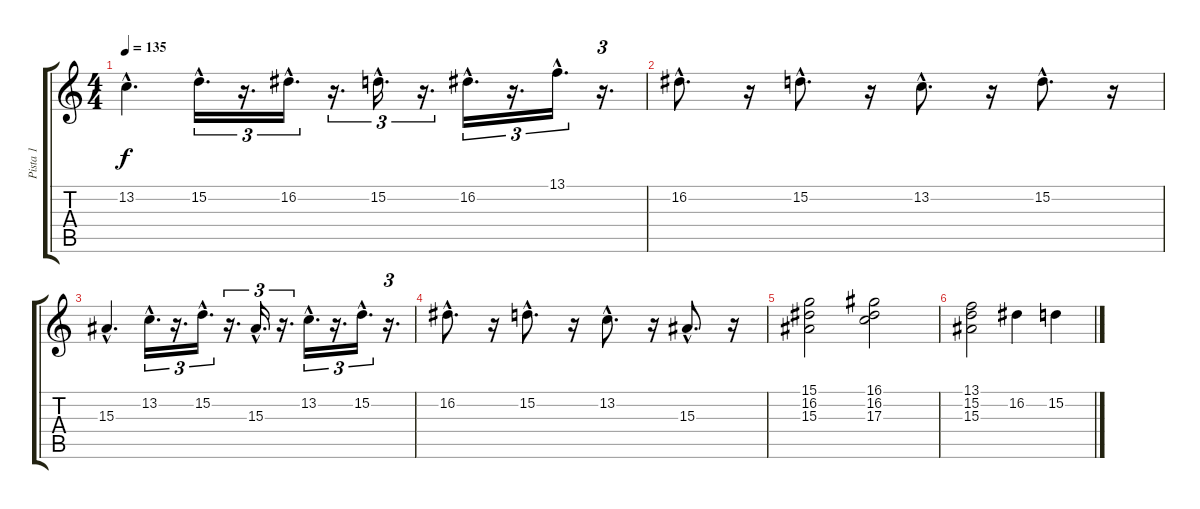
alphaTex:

\track ("Pista 1" "Pista 1") {instrument synthbrass1}
\staff {score tabs}
\tuning (E4 B3 G3 D3 A2 E2) {hide}
\ts (4 4)
\tempo 135
\clef g2
\ks c
13.2{hac}.4{d dy f} 15.2{hac}.16{d tu (3 2)} r.16{d tu (3 2)} 16.2{hac}.16{d tu (3 2)} r.16{d tu (3 2)} 15.2{hac}.16{d tu (3 2)} r.16{d tu (3 2)} 16.2{hac}.16{d tu (3 2)} r.16{d tu (3 2)} 13.1{hac}.16{d tu (3 2)} r.16{d tu (3 2)} |
16.2{hac}.8{d} r.16 15.2{hac}.8{d} r.16 13.2{hac}.8{d} r.16 15.2{hac}.8{d} r.16 |
15.3{hac}.4{d} 13.2{hac}.16{d tu (3 2)} r.16{d tu (3 2)} 15.2{hac}.16{d tu (3 2)} r.16{d tu (3 2)} 15.3{hac}.16{d tu (3 2)} r.16{d tu (3 2)} 13.2{hac}.16{d tu (3 2)} r.16{d tu (3 2)} 15.2{hac}.16{d tu (3 2)} r.16{d tu (3 2)} |
16.2{hac}.8{d} r.16 15.2{hac}.8{d} r.16 13.2{hac}.8{d} r.16 15.3{hac}.8{d} r.16 |
(15.1 16.2 15.3).2 (16.1 16.2 17.3).2 |
(13.1 15.2 15.3).2 16.2.4 15.2.4
